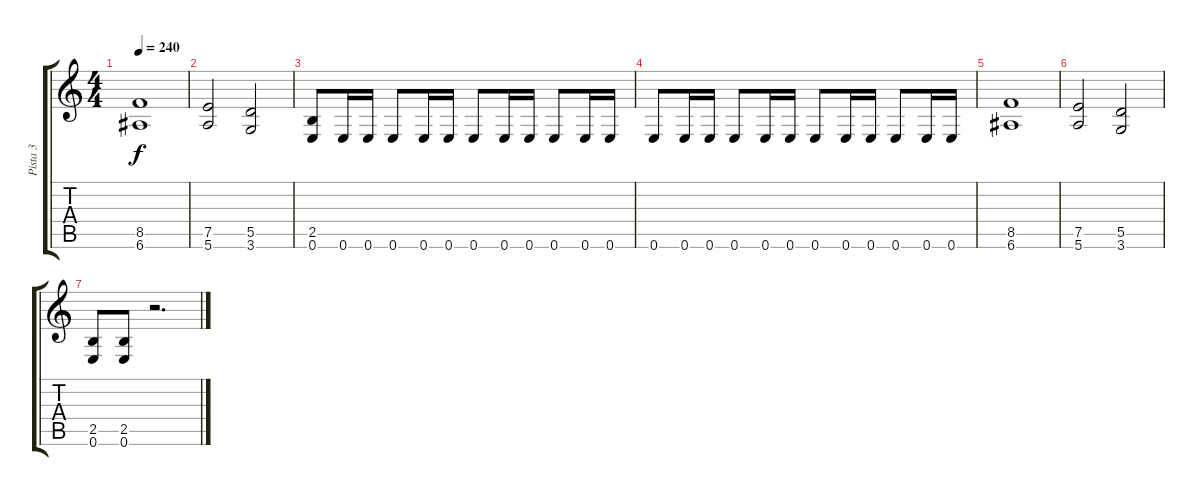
\track ("Pista 3" "Pista 3") {instrument distortionguitar}
\staff {score tabs}
\tuning (E4 B3 G3 D3 A2 E2) {hide}
\ts (4 4)
\tempo 240
\clef g2
\ks c
(8.5 6.6).1{dy f} |
(7.5 5.6).2 (5.5 3.6).2 |
(2.5 0.6).8 0.6.16 0.6.16 0.6.8 0.6.16 0.6.16 0.6.8 0.6.16 0.6.16 0.6.8 0.6.16 0.6.16 |
0.6.8 0.6.16 0.6.16 0.6.8 0.6.16 0.6.16 0.6.8 0.6.16 0.6.16 0.6.8 0.6.16 0.6.16 |
(8.5 6.6).1 |
(7.5 5.6).2 (5.5 3.6).2 |
(2.5 0.6).8 (2.5 0.6).8 r.2{d}
